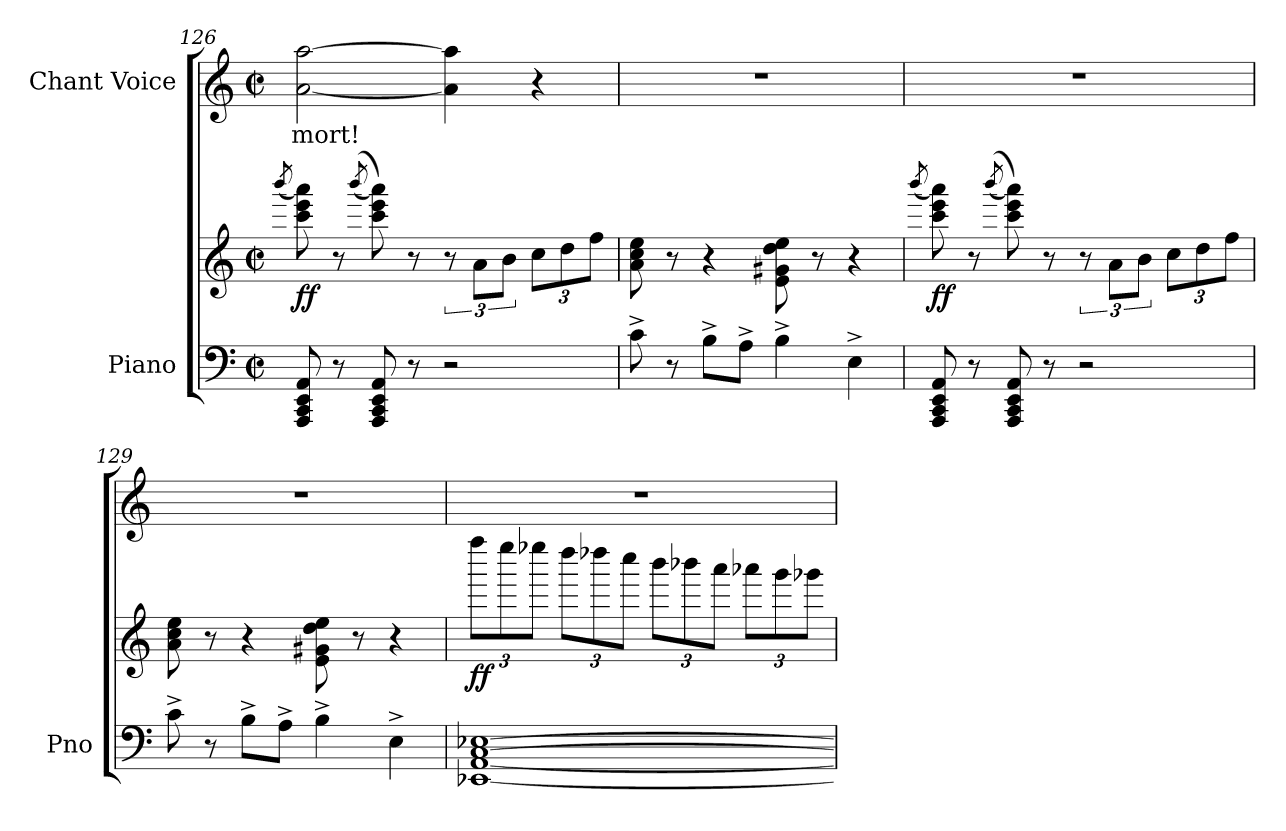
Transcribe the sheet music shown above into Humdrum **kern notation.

**kern	**kern	**dynam	**kern	**text
*part2	*part2	*part2	*part1	*part1
*staff3	*staff2	*staff2/3	*staff1	*staff1
*I"Piano	*	*	*I"Chant Voice	*
*I'Pno	*	*	*	*
*clefF4	*clefG2	*	*clefG2	*
*k[]	*k[]	*	*k[]	*
*M2/2	*M2/2	*	*M2/2	*
*met(c|)	*met(c|)	*	*met(c|)	*
=126	=126	=126	=126	=126
.	(8qbbb/	.	.	.
!	!	!LO:DY:b	!	!LO:LY:b
8AAA/ 8CC/ 8EE/ 8AA/	8ccc\ 8eee\ 8aaa\)	ff	[2a\ [2aa\	mort!
8r	8r	.	.	.
.	(<(8qbbb/	.	.	.
8AAA/ 8CC/ 8EE/ 8AA/	8ccc\ 8eee\ 8aaa\))	.	.	.
8r	8r	.	.	.
2r	12r	.	4a\] 4aa\]	.
.	12a\L	.	.	.
.	12b\J	.	.	.
.	12cc\L	.	4r	.
.	12dd\	.	.	.
.	12ff\J	.	.	.
=127	=127	=127	=127	=127
8c^\	8a\ 8cc\ 8ee\	.	1r	.
8r	8r	.	.	.
8B^\L	4r	.	.	.
8A^\J	.	.	.	.
4B^\	8e\ 8g#X\ 8dd\ 8ee\	.	.	.
.	8r	.	.	.
4E^\	4r	.	.	.
=128	=128	=128	=128	=128
.	(8qbbb/	.	.	.
!	!	!LO:DY:b	!	!
8AAA/ 8CC/ 8EE/ 8AA/	8ccc\ 8eee\ 8aaa\)	ff	1r	.
8r	8r	.	.	.
.	(<(8qbbb/	.	.	.
8AAA/ 8CC/ 8EE/ 8AA/	8ccc\ 8eee\ 8aaa\))	.	.	.
8r	8r	.	.	.
2r	12r	.	.	.
.	12a\L	.	.	.
.	12b\J	.	.	.
.	12cc\L	.	.	.
.	12dd\	.	.	.
.	12ff\J	.	.	.
!!LO:LB:g=z
=129	=129	=129	=129	=129
8c^\	8a\ 8cc\ 8ee\	.	1r	.
8r	8r	.	.	.
8B^\L	4r	.	.	.
8A^\J	.	.	.	.
4B^\	8e\ 8g#X\ 8dd\ 8ee\	.	.	.
.	8r	.	.	.
4E^\	4r	.	.	.
=130	=130	=130	=130	=130
*	*Xbrackettup	*	*	*
!	!	!LO:DY:b	!	!
[1EE-X [1AA [>1C [1E-X	12ffff\L	ff	1r	.
.	12eeee\	.	.	.
.	12eeee-X\J	.	.	.
.	12dddd\L	.	.	.
.	12dddd-X\	.	.	.
.	12cccc\J	.	.	.
.	12bbb\L	.	.	.
.	12bbb-X\	.	.	.
.	12aaa\J	.	.	.
.	12aaa-X\L	.	.	.
.	12ggg\	.	.	.
.	12ggg-X\J	.	.	.
=	=	=	=	=
*-	*-	*-	*-	*-
